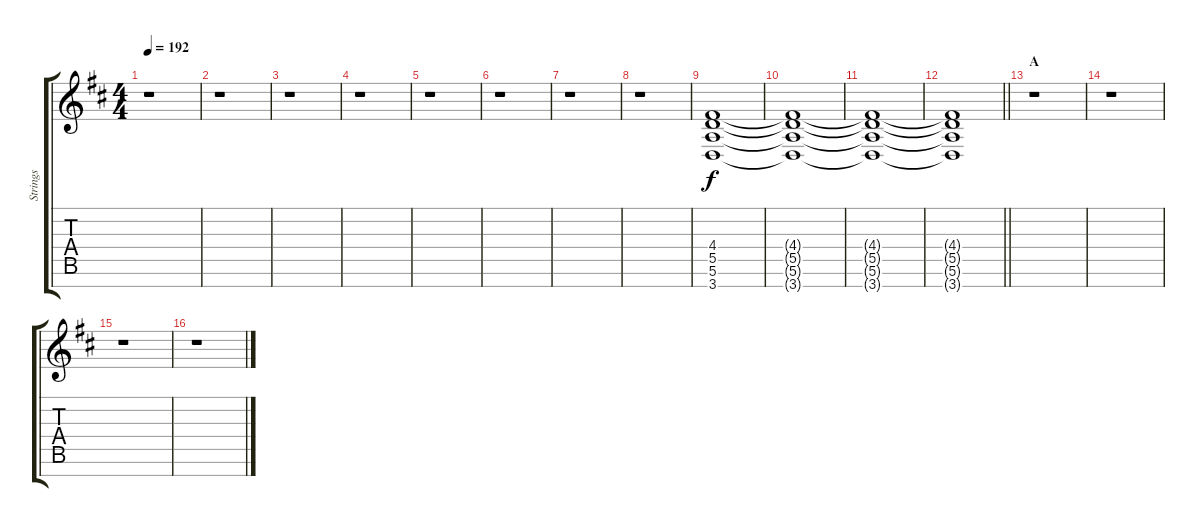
\track ("Strings" "Strings") {instrument stringensemble1}
\staff {score tabs}
\tuning (E5 B4 G4 D4 A3 E3 B2) {hide}
\ts (4 4)
\tempo 192
\clef g2
\ks d
r.1{dy f} |
r.1 |
r.1 |
r.1 |
r.1 |
r.1 |
r.1 |
r.1 |
(4.4 5.5 5.6 3.7).1 |
(4.4{t} 5.5{t} 5.6{t} 3.7{t}).1 |
(4.4{t} 5.5{t} 5.6{t} 3.7{t}).1 |
\barLineRight lightlight
(4.4{t} 5.5{t} 5.6{t} 3.7{t}).1 |
\section ("" "A")
r.1 |
r.1 |
r.1 |
r.1
